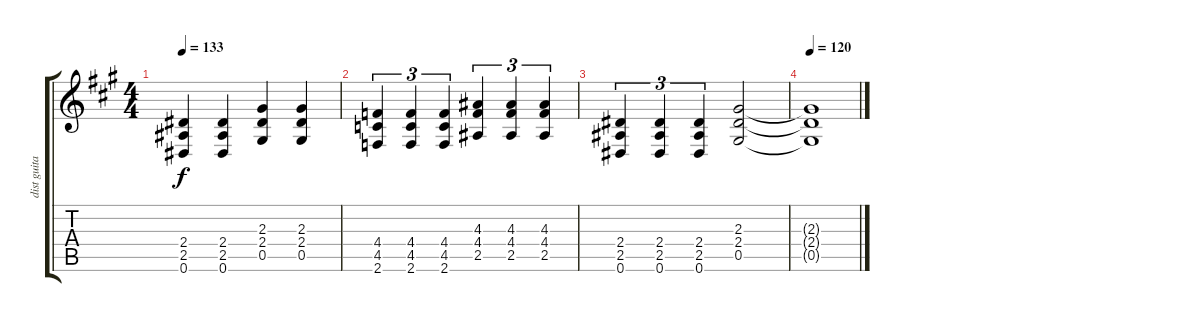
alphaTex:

\track ("dist guitar 1" "dist guita") {instrument distortionguitar}
\staff {score tabs}
\tuning (Eb4 Bb3 Gb3 Db3 Ab2 Eb2) {hide}
\ts (4 4)
\tempo 133
\clef g2
\ks a
(2.4 2.5 0.6).4{dy f} (2.4 2.5 0.6).4 (2.3 2.4 0.5).4 (2.3 2.4 0.5).4 |
(4.4 4.5 2.6).4{tu (3 2)} (4.4 4.5 2.6).4{tu (3 2)} (4.4 4.5 2.6).4{tu (3 2)} (4.3 4.4 2.5).4{tu (3 2)} (4.3 4.4 2.5).4{tu (3 2)} (4.3 4.4 2.5).4{tu (3 2)} |
(2.4 2.5 0.6).4{tu (3 2)} (2.4 2.5 0.6).4{tu (3 2)} (2.4 2.5 0.6).4{tu (3 2)} (2.3 2.4 0.5).2 |
\tempo 120
(2.3{t} 2.4{t} 0.5{t}).1
